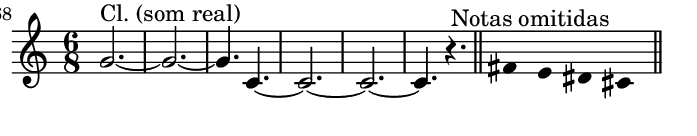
\version "2.10.33"

\include "../config/lib.ly"

\score {
  \new Staff {
      \time 6/8
      \relative c'' {
        \set Score.currentBarNumber = #68
        \bar ""
        \bracketUp
        g2.~^\markup{Cl. (som real)}
        g2.~
        g4. c,4.~
        c2.~
        c2.~
        c4. r
        \bar "||"
        \cadenzaOn
        \override Stem #'transparent = ##t
        \override TextScript #'extra-offset = #'( -5 . 0 )
        fis4^\markup{Notas omitidas} e dis cis
        \bar "||"
      }
    }
  \layout {
    \context {
      \Staff \consists "Horizontal_bracket_engraver"
    }
  }
}
\paper {
  paper-width = 11.8\cm
  paper-height = 3\cm
  line-width = 11\cm
  top-margin = -.1\cm
  left-margin = .2\cm
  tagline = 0
  indent = #0
}
